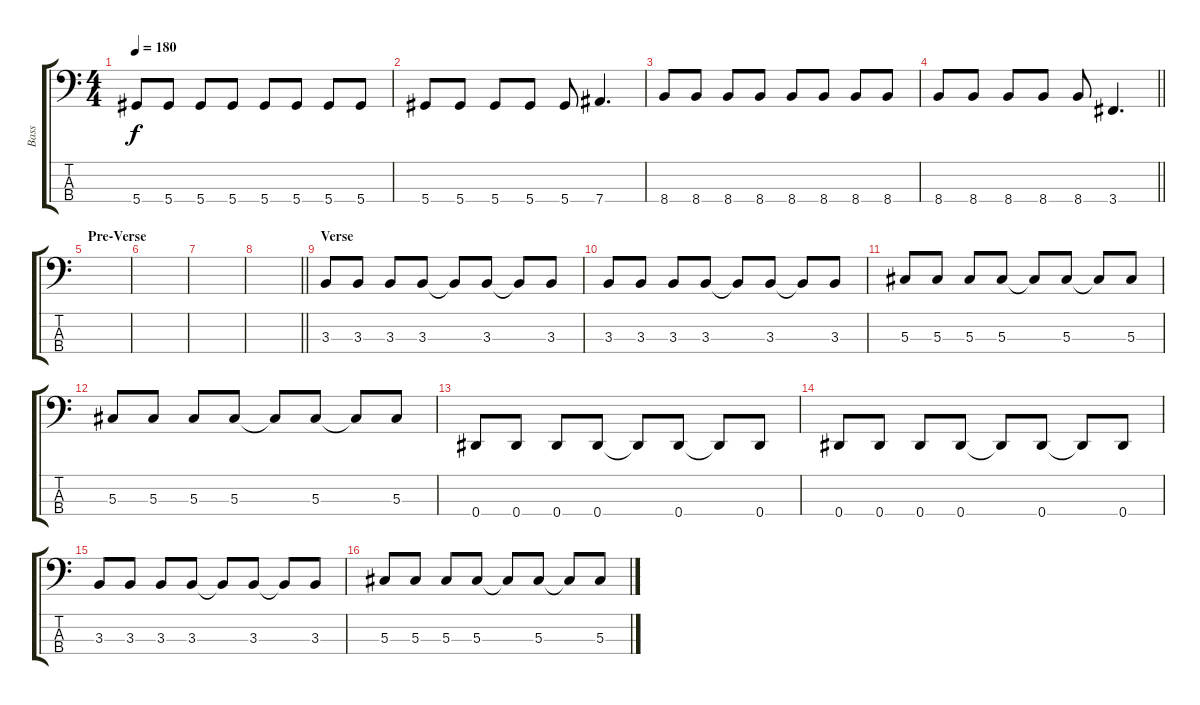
\track ("Bass" "Bass") {instrument electricbasspick}
\staff {score tabs}
\tuning (Gb2 Db2 Ab1 Eb1) {hide}
\ts (4 4)
\tempo 180
\clef f4
\ks c
5.4.8{dy f} 5.4.8 5.4.8 5.4.8 5.4.8 5.4.8 5.4.8 5.4.8 |
5.4.8 5.4.8 5.4.8 5.4.8 5.4.8 7.4.4{d} |
8.4.8 8.4.8 8.4.8 8.4.8 8.4.8 8.4.8 8.4.8 8.4.8 |
\barLineRight lightlight
8.4.8 8.4.8 8.4.8 8.4.8 8.4.8 3.4.4{d} |
\section ("" "Pre-Verse")
|
|
|
\barLineRight lightlight
|
\section ("" "Verse")
3.3.8 3.3.8 3.3.8 3.3.8 3.3{t}.8 3.3.8 3.3{t}.8 3.3.8 |
3.3.8 3.3.8 3.3.8 3.3.8 3.3{t}.8 3.3.8 3.3{t}.8 3.3.8 |
5.3.8 5.3.8 5.3.8 5.3.8 5.3{t}.8 5.3.8 5.3{t}.8 5.3.8 |
5.3.8 5.3.8 5.3.8 5.3.8 5.3{t}.8 5.3.8 5.3{t}.8 5.3.8 |
0.4.8 0.4.8 0.4.8 0.4.8 0.4{t}.8 0.4.8 0.4{t}.8 0.4.8 |
0.4.8 0.4.8 0.4.8 0.4.8 0.4{t}.8 0.4.8 0.4{t}.8 0.4.8 |
3.3.8 3.3.8 3.3.8 3.3.8 3.3{t}.8 3.3.8 3.3{t}.8 3.3.8 |
5.3.8 5.3.8 5.3.8 5.3.8 5.3{t}.8 5.3.8 5.3{t}.8 5.3.8
